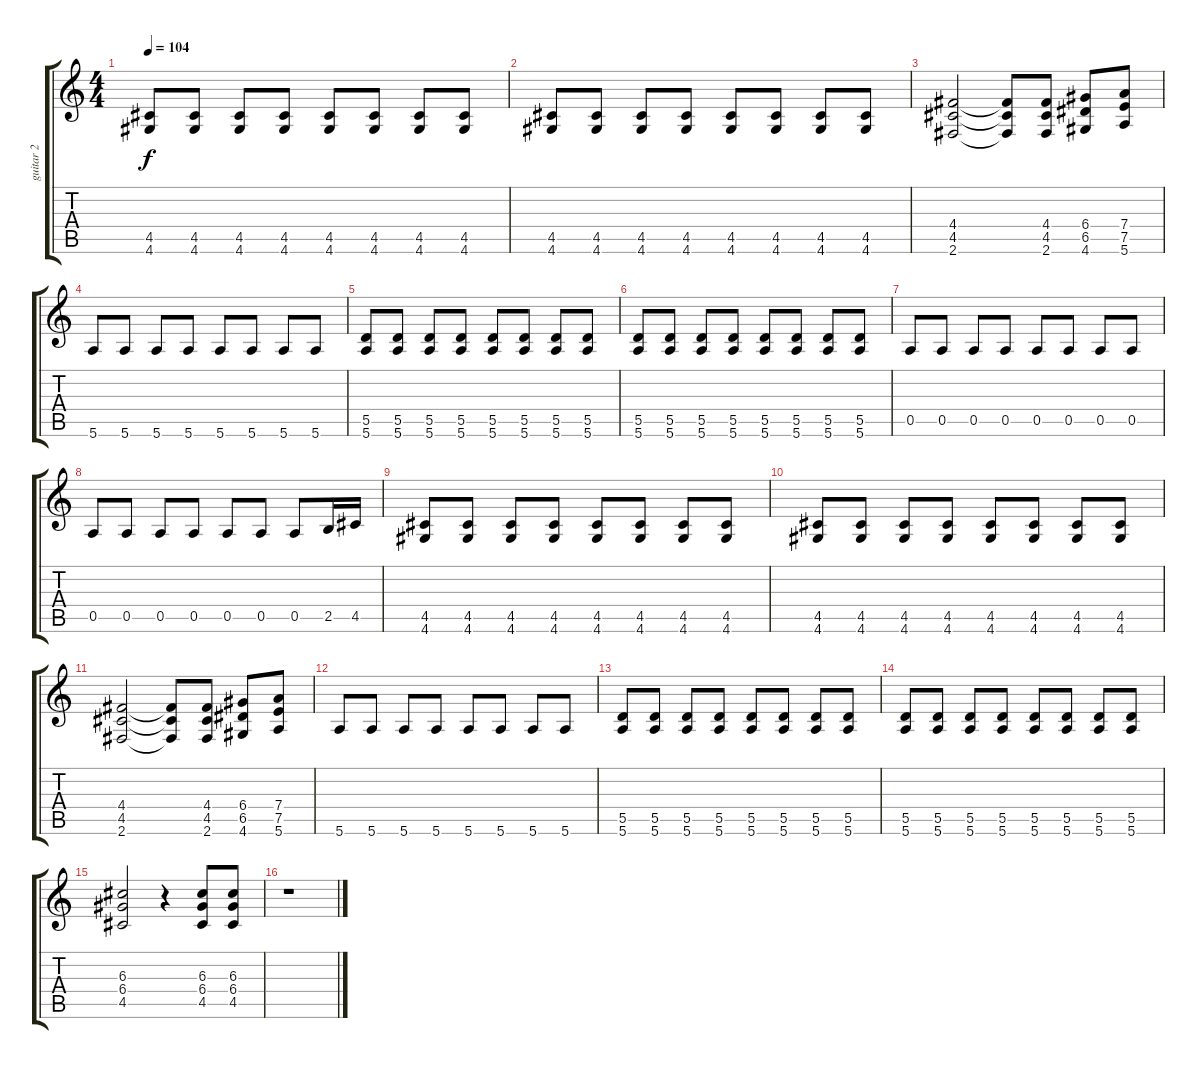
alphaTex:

\track ("guitar 2" "guitar 2") {instrument overdrivenguitar}
\staff {score tabs}
\tuning (E4 B3 G3 D3 A2 E2) {hide}
\ts (4 4)
\tempo 104
\clef g2
\ks c
(4.5 4.6).8{dy f} (4.5 4.6).8 (4.5 4.6).8 (4.5 4.6).8 (4.5 4.6).8 (4.5 4.6).8 (4.5 4.6).8 (4.5 4.6).8 |
(4.5 4.6).8 (4.5 4.6).8 (4.5 4.6).8 (4.5 4.6).8 (4.5 4.6).8 (4.5 4.6).8 (4.5 4.6).8 (4.5 4.6).8 |
(4.4 4.5 2.6).2 (4.4{t} 4.5{t} 2.6{t}).8 (4.4 4.5 2.6).8 (6.4 6.5 4.6).8 (7.4 7.5 5.6).8 |
5.6.8 5.6.8 5.6.8 5.6.8 5.6.8 5.6.8 5.6.8 5.6.8 |
(5.5 5.6).8 (5.5 5.6).8 (5.5 5.6).8 (5.5 5.6).8 (5.5 5.6).8 (5.5 5.6).8 (5.5 5.6).8 (5.5 5.6).8 |
(5.5 5.6).8 (5.5 5.6).8 (5.5 5.6).8 (5.5 5.6).8 (5.5 5.6).8 (5.5 5.6).8 (5.5 5.6).8 (5.5 5.6).8 |
0.5.8 0.5.8 0.5.8 0.5.8 0.5.8 0.5.8 0.5.8 0.5.8 |
0.5.8 0.5.8 0.5.8 0.5.8 0.5.8 0.5.8 0.5.8 2.5.16 4.5.16 |
(4.5 4.6).8 (4.5 4.6).8 (4.5 4.6).8 (4.5 4.6).8 (4.5 4.6).8 (4.5 4.6).8 (4.5 4.6).8 (4.5 4.6).8 |
(4.5 4.6).8 (4.5 4.6).8 (4.5 4.6).8 (4.5 4.6).8 (4.5 4.6).8 (4.5 4.6).8 (4.5 4.6).8 (4.5 4.6).8 |
(4.4 4.5 2.6).2 (4.4{t} 4.5{t} 2.6{t}).8 (4.4 4.5 2.6).8 (6.4 6.5 4.6).8 (7.4 7.5 5.6).8 |
5.6.8 5.6.8 5.6.8 5.6.8 5.6.8 5.6.8 5.6.8 5.6.8 |
(5.5 5.6).8 (5.5 5.6).8 (5.5 5.6).8 (5.5 5.6).8 (5.5 5.6).8 (5.5 5.6).8 (5.5 5.6).8 (5.5 5.6).8 |
(5.5 5.6).8 (5.5 5.6).8 (5.5 5.6).8 (5.5 5.6).8 (5.5 5.6).8 (5.5 5.6).8 (5.5 5.6).8 (5.5 5.6).8 |
(6.3 6.4 4.5).2 r.4 (6.3 6.4 4.5).8 (6.3 6.4 4.5).8 |
r.1
